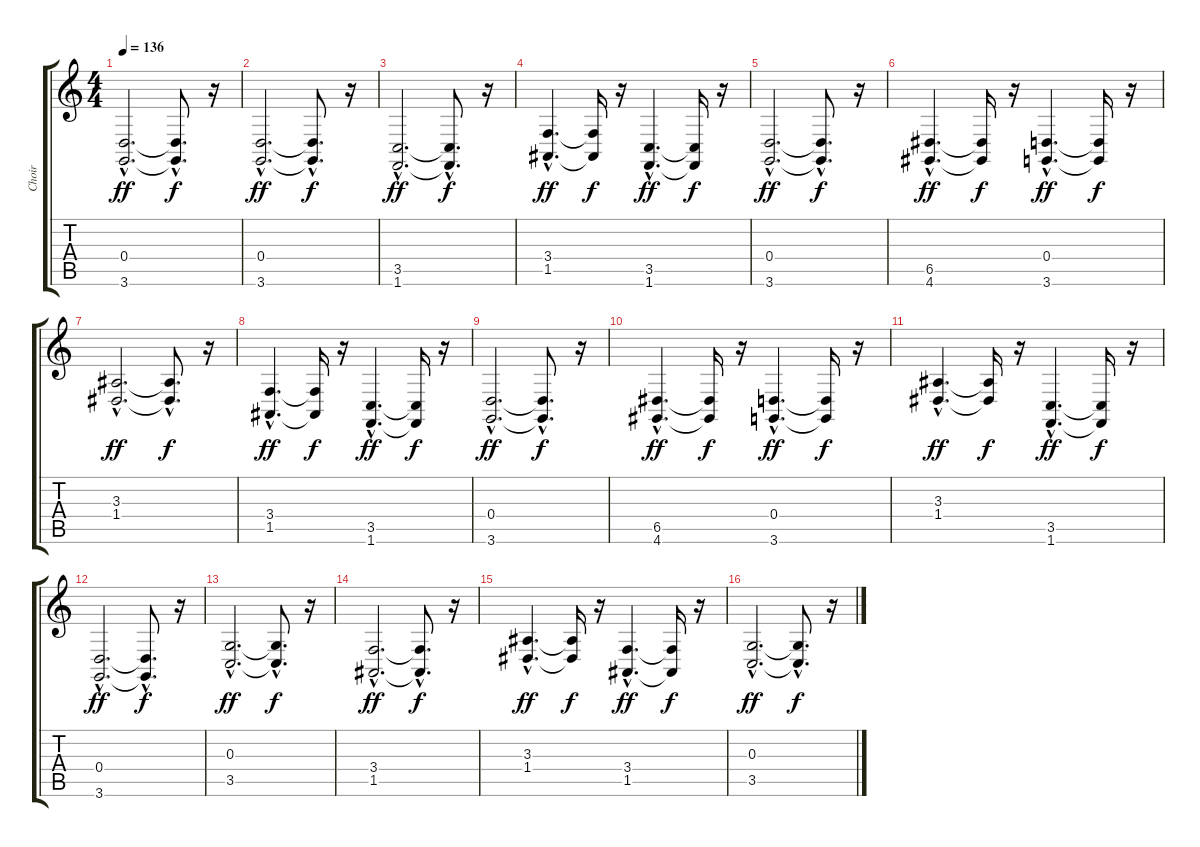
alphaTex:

\track ("Choir" "Choir") {instrument synthstrings1}
\staff {score tabs}
\tuning (E4 B3 G3 D3 A2 E2) {hide}
\ts (4 4)
\tempo 136
\clef g2
\ks c
(0.4{hac} 3.6{hac}).2{d dy ff} (0.4{hac t} 3.6{hac t}).8{d dy f} r.16 |
(0.4{hac} 3.6{hac}).2{d dy ff} (0.4{hac t} 3.6{hac t}).8{d dy f} r.16 |
(3.5{hac} 1.6{hac}).2{d dy ff} (3.5{hac t} 1.6{hac t}).8{d dy f} r.16 |
(3.4{hac} 1.5{hac}).4{d dy ff} (3.4{t} 1.5{t}).16{dy f} r.16 (3.5{hac} 1.6{hac}).4{d dy ff} (3.5{t} 1.6{t}).16{dy f} r.16 |
(0.4{hac} 3.6{hac}).2{d dy ff} (0.4{hac t} 3.6{hac t}).8{d dy f} r.16 |
(6.5{hac} 4.6{hac}).4{d dy ff} (6.5{t} 4.6{t}).16{dy f} r.16 (0.4{hac} 3.6{hac}).4{d dy ff} (0.4{t} 3.6{t}).16{dy f} r.16 |
(3.3{hac} 1.4{hac}).2{d dy ff} (3.3{hac t} 1.4{hac t}).8{d dy f} r.16 |
(3.4{hac} 1.5{hac}).4{d dy ff} (3.4{t} 1.5{t}).16{dy f} r.16 (3.5{hac} 1.6{hac}).4{d dy ff} (3.5{t} 1.6{t}).16{dy f} r.16 |
(0.4{hac} 3.6{hac}).2{d dy ff} (0.4{hac t} 3.6{hac t}).8{d dy f} r.16 |
(6.5{hac} 4.6{hac}).4{d dy ff} (6.5{t} 4.6{t}).16{dy f} r.16 (0.4{hac} 3.6{hac}).4{d dy ff} (0.4{t} 3.6{t}).16{dy f} r.16 |
(3.3{hac} 1.4{hac}).4{d dy ff} (3.3{t} 1.4{t}).16{dy f} r.16 (3.5{hac} 1.6{hac}).4{d dy ff} (3.5{t} 1.6{t}).16{dy f} r.16 |
(0.4{hac} 3.6{hac}).2{d dy ff} (0.4{hac t} 3.6{hac t}).8{d dy f} r.16 |
(0.3{hac} 3.5{hac}).2{d dy ff} (0.3{hac t} 3.5{hac t}).8{d dy f} r.16 |
(3.4{hac} 1.5{hac}).2{d dy ff} (3.4{hac t} 1.5{hac t}).8{d dy f} r.16 |
(3.3{hac} 1.4{hac}).4{d dy ff} (3.3{t} 1.4{t}).16{dy f} r.16 (3.4{hac} 1.5{hac}).4{d dy ff} (3.4{t} 1.5{t}).16{dy f} r.16 |
(0.3{hac} 3.5{hac}).2{d dy ff} (0.3{hac t} 3.5{hac t}).8{d dy f} r.16
